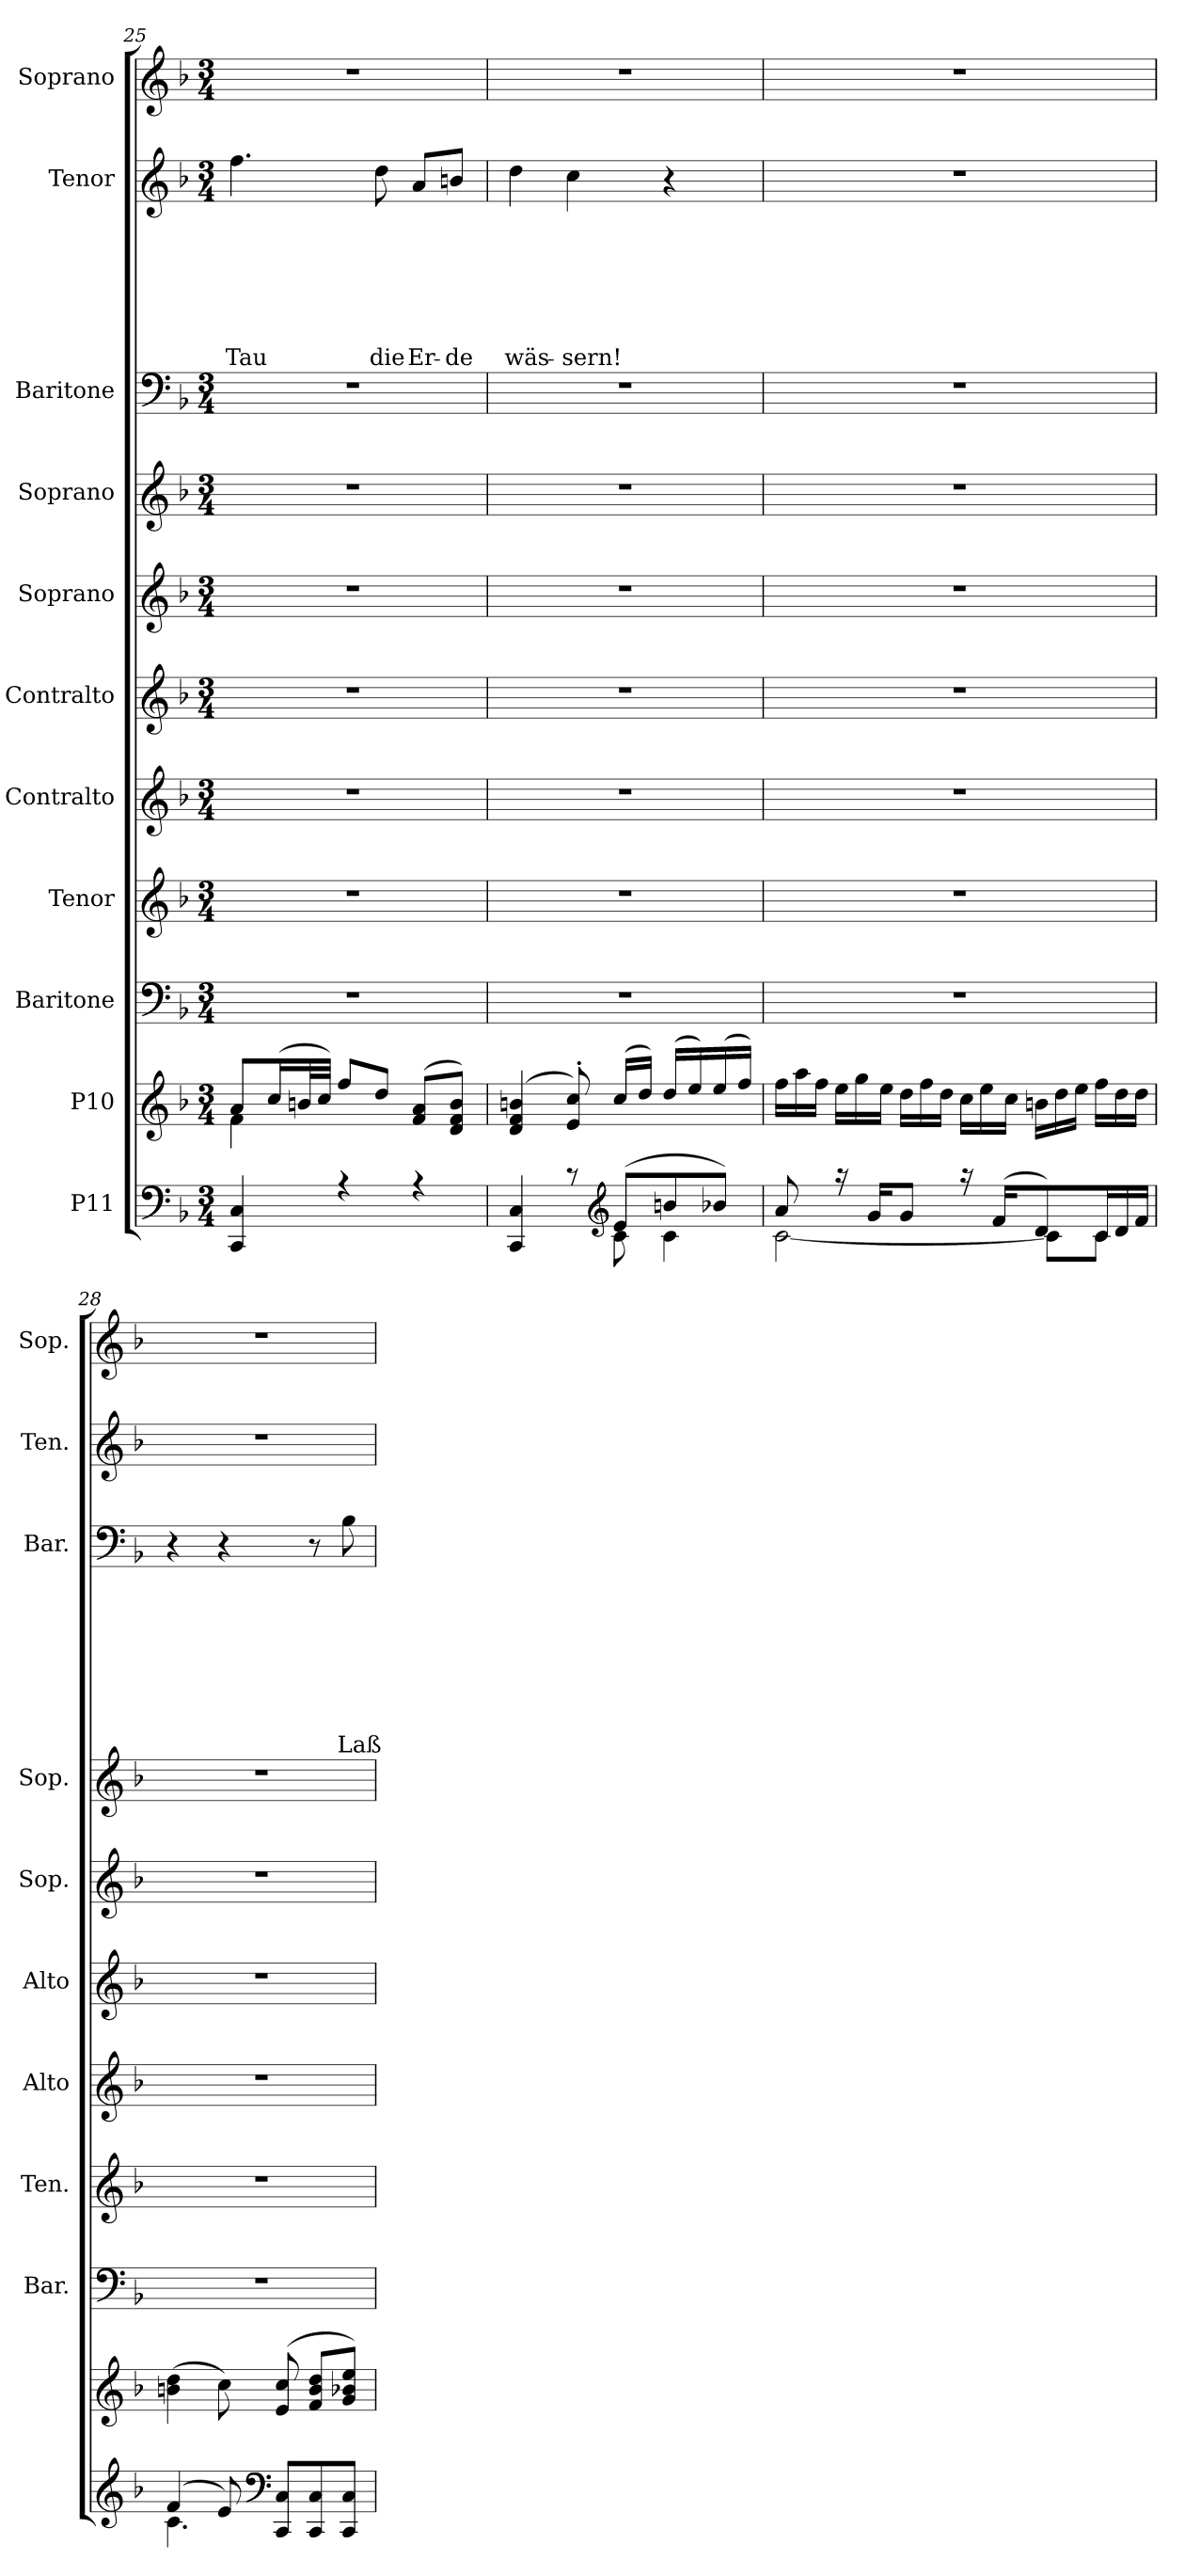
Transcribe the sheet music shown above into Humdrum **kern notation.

**kern	**kern	**kern	**kern	**kern	**kern	**kern	**kern	**kern	**text	**text	**text	**text	**text	**text	**text	**text	**kern	**text	**text	**text	**text	**text	**text	**text	**kern
*part11	*part10	*part9	*part8	*part7	*part6	*part5	*part4	*part3	*part3	*part3	*part3	*part3	*part3	*part3	*part3	*part3	*part2	*part2	*part2	*part2	*part2	*part2	*part2	*part2	*part1
*staff11	*staff10	*staff9	*staff8	*staff7	*staff6	*staff5	*staff4	*staff3	*staff3	*staff3	*staff3	*staff3	*staff3	*staff3	*staff3	*staff3	*staff2	*staff2	*staff2	*staff2	*staff2	*staff2	*staff2	*staff2	*staff1
*I"P11	*I"P10	*I"Baritone	*I"Tenor	*I"Contralto	*I"Contralto	*I"Soprano	*I"Soprano	*I"Baritone	*	*	*	*	*	*	*	*	*I"Tenor	*	*	*	*	*	*	*	*I"Soprano
*	*	*I'Bar.	*I'Ten.	*I'Alto	*I'Alto	*I'Sop.	*I'Sop.	*I'Bar.	*	*	*	*	*	*	*	*	*I'Ten.	*	*	*	*	*	*	*	*I'Sop.
*clefF4	*clefG2	*clefF4	*clefG2	*clefG2	*clefG2	*clefG2	*clefG2	*clefF4	*	*	*	*	*	*	*	*	*clefG2	*	*	*	*	*	*	*	*clefG2
*	*	*	*ITrd7c12	*	*	*	*	*	*	*	*	*	*	*	*	*	*ITrd7c12	*	*	*	*	*	*	*	*
*k[b-]	*k[b-]	*k[b-]	*k[b-]	*k[b-]	*k[b-]	*k[b-]	*k[b-]	*k[b-]	*	*	*	*	*	*	*	*	*k[b-]	*	*	*	*	*	*	*	*k[b-]
*F:	*F:	*F:	*F:	*F:	*F:	*F:	*F:	*F:	*	*	*	*	*	*	*	*	*F:	*	*	*	*	*	*	*	*F:
*M3/4	*M3/4	*M3/4	*M3/4	*M3/4	*M3/4	*M3/4	*M3/4	*M3/4	*	*	*	*	*	*	*	*	*M3/4	*	*	*	*	*	*	*	*M3/4
=25	=25	=25	=25	=25	=25	=25	=25	=25	=25	=25	=25	=25	=25	=25	=25	=25	=25	=25	=25	=25	=25	=25	=25	=25	=25
*^	*^	*	*	*	*	*	*	*	*	*	*	*	*	*	*	*	*	*	*	*	*	*	*	*	*
*	*	*	*^	*	*	*	*	*	*	*	*	*	*	*	*	*	*	*	*	*	*	*	*	*	*	*	*
!	!	!	!	!	!LO:N:vis=1	!LO:N:vis=1	!	!LO:N:vis=1	!LO:N:vis=1	!LO:N:vis=1	!LO:N:vis=1	!	!	!	!	!	!	!	!	!	!	!	!	!	!	!	!LO:LY:b	!
4CC/ 4C/	2.ryy	2.ryy	4f\	8a/L	2.r	2.r	2.r	2.r	2.r	2.r	2.r	.	.	.	.	.	.	.	.	4.f\	.	.	.	.	.	.	Tau	2.r
.	.	.	.	(<16cc/L	.	.	.	.	.	.	.	.	.	.	.	.	.	.	.	.	.	.	.	.	.	.	.	.
.	.	.	.	32bn/L	.	.	.	.	.	.	.	.	.	.	.	.	.	.	.	.	.	.	.	.	.	.	.	.
.	.	.	.	32cc/JJJ)	.	.	.	.	.	.	.	.	.	.	.	.	.	.	.	.	.	.	.	.	.	.	.	.
4r	.	.	2ryy	8ff/L	.	.	.	.	.	.	.	.	.	.	.	.	.	.	.	.	.	.	.	.	.	.	.	.
!	!	!	!	!	!	!	!	!	!	!	!	!	!	!	!	!	!	!	!	!	!	!	!	!	!	!	!LO:LY:b	!
.	.	.	.	8dd/J	.	.	.	.	.	.	.	.	.	.	.	.	.	.	.	8d\	.	.	.	.	.	.	die	.
!	!	!	!	!	!	!	!	!	!	!	!	!	!	!	!	!	!	!	!	!	!	!	!	!	!	!	!LO:LY:b	!
4r	.	.	.	(<8f/ 8a/L	.	.	.	.	.	.	.	.	.	.	.	.	.	.	.	8A/L	.	.	.	.	.	.	Er-	.
!	!	!	!	!	!	!	!	!	!	!	!	!	!	!	!	!	!	!	!	!	!	!	!	!	!	!	!LO:LY:b	!
.	.	.	.	8d/ 8f/ 8b/J)	.	.	.	.	.	.	.	.	.	.	.	.	.	.	.	8Bn/J	.	.	.	.	.	.	-de	.
=26	=26	=26	=26	=26	=26	=26	=26	=26	=26	=26	=26	=26	=26	=26	=26	=26	=26	=26	=26	=26	=26	=26	=26	=26	=26	=26	=26	=26
!	!	!	!	!	!LO:N:vis=1	!LO:N:vis=1	!	!LO:N:vis=1	!LO:N:vis=1	!LO:N:vis=1	!LO:N:vis=1	!	!	!	!	!	!	!	!	!	!	!	!	!	!	!	!LO:LY:b	!
4CC/ 4C/	4.ryy	2.ryy	2.ryy	(<4d/ 4f/ 4bn/	2.r	2.r	2.r	2.r	2.r	2.r	2.r	.	.	.	.	.	.	.	.	4d\	.	.	.	.	.	.	wäs-	2.r
!	!	!	!	!	!	!	!	!	!	!	!	!	!	!	!	!	!	!	!	!	!	!	!	!	!	!	!LO:LY:b	!
8rc	.	.	.	8e/'> 8cc/'>)	.	.	.	.	.	.	.	.	.	.	.	.	.	.	.	4c\	.	.	.	.	.	.	-sern!	.
*clefG2	*	*	*	*	*	*	*	*	*	*	*	*	*	*	*	*	*	*	*	*	*	*	*	*	*	*	*	*
(>8e/L	8c\	.	.	(>16cc/LL	.	.	.	.	.	.	.	.	.	.	.	.	.	.	.	.	.	.	.	.	.	.	.	.
.	.	.	.	16dd/JJ)	.	.	.	.	.	.	.	.	.	.	.	.	.	.	.	.	.	.	.	.	.	.	.	.
8bn/	4c\	.	.	(>16dd/LL	.	.	.	.	.	.	.	.	.	.	.	.	.	.	.	4r	.	.	.	.	.	.	.	.
.	.	.	.	16ee/)	.	.	.	.	.	.	.	.	.	.	.	.	.	.	.	.	.	.	.	.	.	.	.	.
8b-X/J)	.	.	.	(>16ee/	.	.	.	.	.	.	.	.	.	.	.	.	.	.	.	.	.	.	.	.	.	.	.	.
.	.	.	.	16ff/JJ)	.	.	.	.	.	.	.	.	.	.	.	.	.	.	.	.	.	.	.	.	.	.	.	.
!!LO:PB:g=z
=27	=27	=27	=27	=27	=27	=27	=27	=27	=27	=27	=27	=27	=27	=27	=27	=27	=27	=27	=27	=27	=27	=27	=27	=27	=27	=27	=27	=27
*	*	*	*	*Xtuplet	*	*	*	*	*	*	*	*	*	*	*	*	*	*	*	*	*	*	*	*	*	*	*	*
!	!	!	!	!	!LO:N:vis=1	!LO:N:vis=1	!	!LO:N:vis=1	!LO:N:vis=1	!LO:N:vis=1	!LO:N:vis=1	!	!	!	!	!	!	!	!	!LO:N:vis=1	!	!	!	!	!	!	!	!
8a/	[<2c\	2.ryy	2.ryy	24ff\LL	2.r	2.r	2.r	2.r	2.r	2.r	2.r	.	.	.	.	.	.	.	.	2.r	.	.	.	.	.	.	.	2.r
.	.	.	.	24aa\	.	.	.	.	.	.	.	.	.	.	.	.	.	.	.	.	.	.	.	.	.	.	.	.
.	.	.	.	24ff\JJ	.	.	.	.	.	.	.	.	.	.	.	.	.	.	.	.	.	.	.	.	.	.	.	.
16raa	.	.	.	24ee\LL	.	.	.	.	.	.	.	.	.	.	.	.	.	.	.	.	.	.	.	.	.	.	.	.
.	.	.	.	24gg\	.	.	.	.	.	.	.	.	.	.	.	.	.	.	.	.	.	.	.	.	.	.	.	.
16g/KL	.	.	.	.	.	.	.	.	.	.	.	.	.	.	.	.	.	.	.	.	.	.	.	.	.	.	.	.
.	.	.	.	24ee\JJ	.	.	.	.	.	.	.	.	.	.	.	.	.	.	.	.	.	.	.	.	.	.	.	.
8g/J	.	.	.	24dd\LL	.	.	.	.	.	.	.	.	.	.	.	.	.	.	.	.	.	.	.	.	.	.	.	.
.	.	.	.	24ff\	.	.	.	.	.	.	.	.	.	.	.	.	.	.	.	.	.	.	.	.	.	.	.	.
.	.	.	.	24dd\JJ	.	.	.	.	.	.	.	.	.	.	.	.	.	.	.	.	.	.	.	.	.	.	.	.
16raa	.	.	.	24cc\LL	.	.	.	.	.	.	.	.	.	.	.	.	.	.	.	.	.	.	.	.	.	.	.	.
.	.	.	.	24ee\	.	.	.	.	.	.	.	.	.	.	.	.	.	.	.	.	.	.	.	.	.	.	.	.
(<16f/KL	.	.	.	.	.	.	.	.	.	.	.	.	.	.	.	.	.	.	.	.	.	.	.	.	.	.	.	.
.	.	.	.	24cc\JJ	.	.	.	.	.	.	.	.	.	.	.	.	.	.	.	.	.	.	.	.	.	.	.	.
8d/)	8c\L]	.	.	24bn\LL	.	.	.	.	.	.	.	.	.	.	.	.	.	.	.	.	.	.	.	.	.	.	.	.
.	.	.	.	24dd\	.	.	.	.	.	.	.	.	.	.	.	.	.	.	.	.	.	.	.	.	.	.	.	.
.	.	.	.	24ee\JJ	.	.	.	.	.	.	.	.	.	.	.	.	.	.	.	.	.	.	.	.	.	.	.	.
*Xtuplet	*	*	*	*	*	*	*	*	*	*	*	*	*	*	*	*	*	*	*	*	*	*	*	*	*	*	*	*
24c/L	8c\J	.	.	24ff\LL	.	.	.	.	.	.	.	.	.	.	.	.	.	.	.	.	.	.	.	.	.	.	.	.
24d/	.	.	.	24dd\	.	.	.	.	.	.	.	.	.	.	.	.	.	.	.	.	.	.	.	.	.	.	.	.
24f/JJ	.	.	.	24dd\JJ	.	.	.	.	.	.	.	.	.	.	.	.	.	.	.	.	.	.	.	.	.	.	.	.
=28	=28	=28	=28	=28	=28	=28	=28	=28	=28	=28	=28	=28	=28	=28	=28	=28	=28	=28	=28	=28	=28	=28	=28	=28	=28	=28	=28	=28
!	!	!	!	!	!LO:N:vis=1	!LO:N:vis=1	!LO:N:vis=1	!LO:N:vis=1	!LO:N:vis=1	!LO:N:vis=1	!	!	!	!	!	!	!	!	!	!LO:N:vis=1	!	!	!	!	!	!	!	!
(>4f/	4.c\	2.ryy	2.ryy	(>4bn\ 4dd\	2.r	2.r	2.r	2.r	2.r	2.r	4r	.	.	.	.	.	.	.	.	2.r	.	.	.	.	.	.	.	2.r
8e/)	.	.	.	8cc\)	.	.	.	.	.	.	4r	.	.	.	.	.	.	.	.	.	.	.	.	.	.	.	.	.
*clefF4	*	*	*	*	*	*	*	*	*	*	*	*	*	*	*	*	*	*	*	*	*	*	*	*	*	*	*	*
8CC/ 8C/L	4.ryy	.	.	(<8e/ 8cc/	.	.	.	.	.	.	.	.	.	.	.	.	.	.	.	.	.	.	.	.	.	.	.	.
8CC/ 8C/	.	.	.	8f/ 8b/ 8dd/L	.	.	.	.	.	.	8r	.	.	.	.	.	.	.	.	.	.	.	.	.	.	.	.	.
!	!	!	!	!	!	!	!	!	!	!	!	!	!	!	!	!	!	!	!LO:LY:b	!	!	!	!	!	!	!	!	!
8CC/ 8C/J	.	.	.	8g/ 8b-X/ 8ee/J)	.	.	.	.	.	.	8B-\	.	.	.	.	.	.	.	Laß	.	.	.	.	.	.	.	.	.
*v	*v	*	*	*	*	*	*	*	*	*	*	*	*	*	*	*	*	*	*	*	*	*	*	*	*	*	*	*
*	*v	*v	*v	*	*	*	*	*	*	*	*	*	*	*	*	*	*	*	*	*	*	*	*	*	*	*	*
=	=	=	=	=	=	=	=	=	=	=	=	=	=	=	=	=	=	=	=	=	=	=	=	=	=
*-	*-	*-	*-	*-	*-	*-	*-	*-	*-	*-	*-	*-	*-	*-	*-	*-	*-	*-	*-	*-	*-	*-	*-	*-	*-
